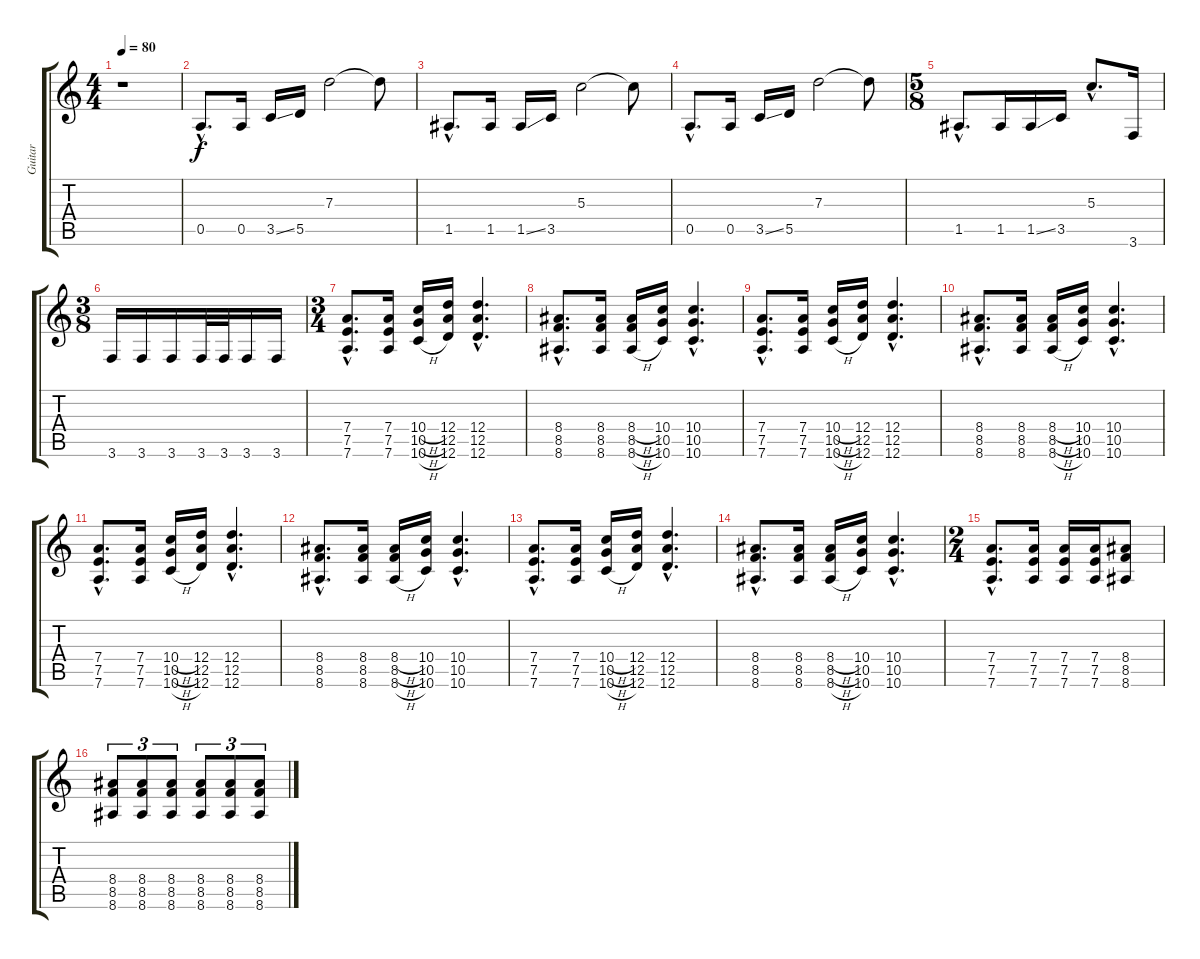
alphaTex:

\track ("Guitar" "Guitar") {instrument distortionguitar}
\staff {score tabs}
\tuning (E4 B3 G3 D3 A2 D2) {hide}
\ts (4 4)
\tempo 80
\clef g2
\ks c
r.1{dy f} |
0.5{hac}.8{d} 0.5.16 3.5{ss}.16 5.5.16 7.3.2 7.3{t}.8 |
1.5{hac}.8{d} 1.5.16 1.5{ss}.16 3.5.16 5.3.2 5.3{t}.8 |
0.5{hac}.8{d} 0.5.16 3.5{ss}.16 5.5.16 7.3.2 7.3{t}.8 |
\ts (5 8)
1.5{hac}.8{d} 1.5.16 1.5{ss}.16 3.5.16 5.3{hac}.8{d} 3.6.16 |
\ts (3 8)
3.6.16 3.6.16 3.6.16 3.6.32 3.6.32 3.6.16 3.6.16 |
\ts (3 4)
(7.4{hac} 7.5{hac} 7.6{hac}).8{d} (7.4 7.5 7.6).16 (10.4{h} 10.5{h} 10.6{h}).16 (12.4 12.5 12.6).16 (12.4{hac} 12.5{hac} 12.6{hac}).4{d} |
(8.4{hac} 8.5{hac} 8.6{hac}).8{d} (8.4 8.5 8.6).16 (8.4{h} 8.5{h} 8.6{h}).16 (10.4 10.5 10.6).16 (10.4{hac} 10.5{hac} 10.6{hac}).4{d} |
(7.4{hac} 7.5{hac} 7.6{hac}).8{d} (7.4 7.5 7.6).16 (10.4{h} 10.5{h} 10.6{h}).16 (12.4 12.5 12.6).16 (12.4{hac} 12.5{hac} 12.6{hac}).4{d} |
(8.4{hac} 8.5{hac} 8.6{hac}).8{d} (8.4 8.5 8.6).16 (8.4{h} 8.5{h} 8.6{h}).16 (10.4 10.5 10.6).16 (10.4{hac} 10.5{hac} 10.6{hac}).4{d} |
(7.4{hac} 7.5{hac} 7.6{hac}).8{d} (7.4 7.5 7.6).16 (10.4{h} 10.5{h} 10.6{h}).16 (12.4 12.5 12.6).16 (12.4{hac} 12.5{hac} 12.6{hac}).4{d} |
(8.4{hac} 8.5{hac} 8.6{hac}).8{d} (8.4 8.5 8.6).16 (8.4{h} 8.5{h} 8.6{h}).16 (10.4 10.5 10.6).16 (10.4{hac} 10.5{hac} 10.6{hac}).4{d} |
(7.4{hac} 7.5{hac} 7.6{hac}).8{d} (7.4 7.5 7.6).16 (10.4{h} 10.5{h} 10.6{h}).16 (12.4 12.5 12.6).16 (12.4{hac} 12.5{hac} 12.6{hac}).4{d} |
(8.4{hac} 8.5{hac} 8.6{hac}).8{d} (8.4 8.5 8.6).16 (8.4{h} 8.5{h} 8.6{h}).16 (10.4 10.5 10.6).16 (10.4{hac} 10.5{hac} 10.6{hac}).4{d} |
\ts (2 4)
(7.4{hac} 7.5{hac} 7.6{hac}).8{d} (7.4 7.5 7.6).16 (7.4 7.5 7.6).16 (7.4 7.5 7.6).16 (8.4 8.5 8.6).8 |
(8.4 8.5 8.6).8{tu (3 2)} (8.4 8.5 8.6).8{tu (3 2)} (8.4 8.5 8.6).8{tu (3 2)} (8.4 8.5 8.6).8{tu (3 2)} (8.4 8.5 8.6).8{tu (3 2)} (8.4 8.5 8.6).8{tu (3 2)}
